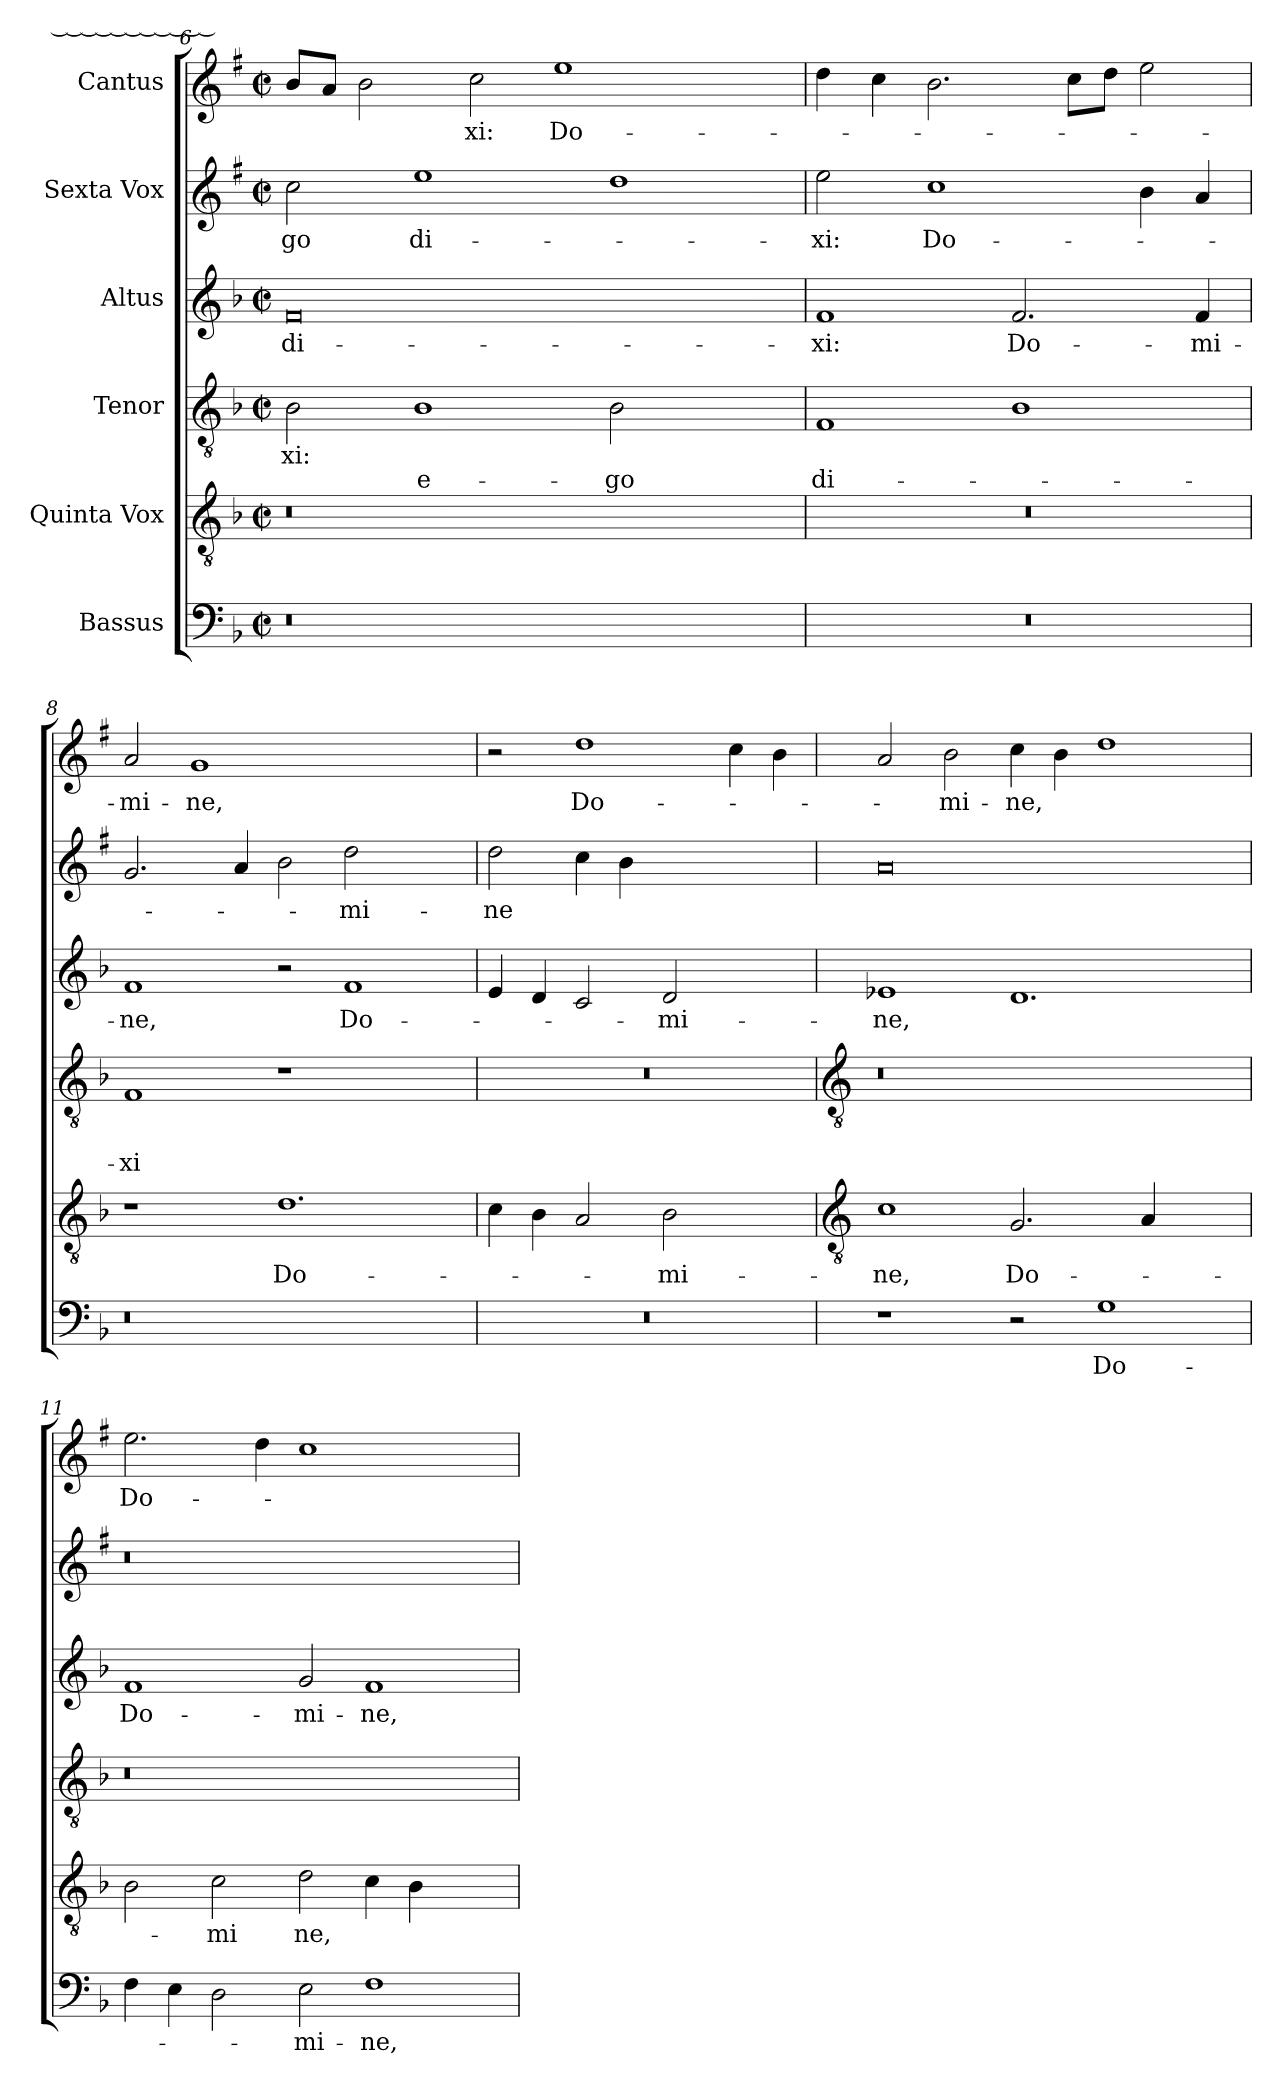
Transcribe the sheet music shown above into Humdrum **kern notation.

**kern	**text	**kern	**text	**kern	**text	**text	**kern	**text	**kern	**text	**kern	**text
*part6	*part6	*part5	*part5	*part4	*part4	*part4	*part3	*part3	*part2	*part2	*part1	*part1
*staff6	*staff6	*staff5	*staff5	*staff4	*staff4	*staff4	*staff3	*staff3	*staff2	*staff2	*staff1	*staff1
*I"Bassus	*	*I"Quinta Vox	*	*I"Tenor	*	*	*I"Altus	*	*I"Sexta Vox	*	*I"Cantus	*
*clefF4	*	*clefGv2	*	*clefGv2	*	*	*clefG2	*	*clefG2	*	*clefG2	*
*	*	*	*	*	*	*	*	*	*ITrd1c2	*	*ITrd1c2	*
*k[b-]	*	*k[b-]	*	*k[b-]	*	*	*k[b-]	*	*k[b-]	*	*k[b-]	*
*F:	*	*F:	*	*F:	*	*	*F:	*	*F:	*	*F:	*
*M4/2	*	*M4/2	*	*M4/2	*	*	*M4/2	*	*M4/2	*	*M4/2	*
*met(c|)	*	*met(c|)	*	*met(c|)	*	*	*met(c|)	*	*met(c|)	*	*met(c|)	*
=6	=6	=6	=6	=6	=6	=6	=6	=6	=6	=6	=6	=6
!	!	!	!	!	!LO:LY:b	!	!	!LO:LY:b	!	!LO:LY:b	!	!
0r	.	0r	.	2B-	-xi:	.	0f	di-	2b-	-go	8aL	.
.	.	.	.	.	.	.	.	.	.	.	8gJ	.
.	.	.	.	.	.	.	.	.	.	.	2a	.
!	!	!	!	!	!	!LO:LY:b	!	!	!	!LO:LY:b	!	!
.	.	.	.	1B-	.	e-	.	.	1dd	di-	.	.
!	!	!	!	!	!	!	!	!	!	!	!	!LO:LY:b
.	.	.	.	.	.	.	.	.	.	.	2b-	-xi:
!	!	!	!	!	!	!	!	!	!	!	!	!LO:LY:b
.	.	.	.	.	.	.	.	.	.	.	1dd	Do-
!	!	!	!	!	!	!LO:LY:b	!	!	!	!	!	!
.	.	.	.	2B-	.	-go	.	.	1cc	.	.	.
2ryy	.	2ryy	.	2ryy	.	.	2ryy	.	.	.	.	.
.	.	.	.	.	.	.	.	.	.	.	4ryy	.
=7	=7	=7	=7	=7	=7	=7	=7	=7	=7	=7	=7	=7
!	!	!	!	!	!	!LO:LY:b	!	!LO:LY:b	!	!LO:LY:b	!	!
0r	.	0r	.	1F	.	di-	1f	-xi:	2dd	-xi:	4cc	.
.	.	.	.	.	.	.	.	.	.	.	4b-	.
!	!	!	!	!	!	!	!	!	!	!LO:LY:b	!	!
.	.	.	.	.	.	.	.	.	1b-	Do-	2.a	.
!	!	!	!	!	!	!	!	!LO:LY:b	!	!	!	!
.	.	.	.	1B-	.	.	2.f	Do-	.	.	.	.
.	.	.	.	.	.	.	.	.	.	.	8b-L	.
.	.	.	.	.	.	.	.	.	.	.	8ccJ	.
.	.	.	.	.	.	.	.	.	4a	.	2dd	.
!	!	!	!	!	!	!	!	!LO:LY:b	!	!	!	!
.	.	.	.	.	.	.	4f	-mi-	4g	.	.	.
=8	=8	=8	=8	=8	=8	=8	=8	=8	=8	=8	=8	=8
!	!	!	!	!	!	!LO:LY:b	!	!LO:LY:b	!	!	!	!LO:LY:b
0r	.	1r	.	1F	.	-xi	1f	-ne,	2.f	.	2g	-mi-
!	!	!	!	!	!	!	!	!	!	!	!	!LO:LY:b
.	.	.	.	.	.	.	.	.	.	.	1f	-ne,
.	.	.	.	.	.	.	.	.	4g	.	.	.
!	!	!	!LO:LY:b	!	!	!	!	!	!	!	!	!
.	.	1.d	Do-	1r	.	.	2r	.	2a	.	.	.
!	!	!	!	!	!	!	!	!LO:LY:b	!	!LO:LY:b	!	!
.	.	.	.	.	.	.	1f	Do-	2cc	-mi-	1ryy	.
2ryy	.	.	.	2ryy	.	.	.	.	2ryy	.	.	.
!!LO:LB:g=z
=9	=9	=9	=9	=9	=9	=9	=9	=9	=9	=9	=9	=9
!	!	!	!	!	!	!	!	!	!	!LO:LY:b	!	!
0r	.	4c	.	0r	.	.	4e	.	2cc	-ne	2r	.
.	.	4B-	.	.	.	.	4d	.	.	.	.	.
!	!	!	!	!	!	!	!	!	!	!	!	!LO:LY:b
.	.	2A	.	.	.	.	2c	.	4b-	.	1cc	Do-
.	.	.	.	.	.	.	.	.	4a	.	.	.
!	!	!	!LO:LY:b	!	!	!	!	!LO:LY:b	!	!	!	!
.	.	2B-	-mi-	.	.	.	2d	-mi-	1ryy	.	.	.
.	.	2ryy	.	.	.	.	2ryy	.	.	.	4b-	.
.	.	.	.	.	.	.	.	.	.	.	4a	.
!!LO:LB:g=z
=10	=10	=10	=10	=10	=10	=10	=10	=10	=10	=10	=10	=10
*	*	*clefGv2	*	*clefGv2	*	*	*	*	*	*	*	*
!	!	!	!LO:LY:b	!	!	!	!	!LO:LY:b	!	!LO:LY:b	!	!
1r	.	1c	-ne,	0r	.	.	1e-X	-ne,	0g	____________	2g	.
!	!	!	!	!	!	!	!	!	!	!	!	!LO:LY:b
.	.	.	.	.	.	.	.	.	.	.	2a	-mi-
!	!	!	!LO:LY:b	!	!	!	!	!	!	!	!	!LO:LY:b
2r	.	2.G	Do-	.	.	.	1.d	.	.	.	4b-	-ne,
.	.	.	.	.	.	.	.	.	.	.	4a	.
!	!LO:LY:b	!	!	!	!	!	!	!	!	!	!	!
1G	Do-	.	.	.	.	.	.	.	.	.	1cc	.
.	.	4A	.	.	.	.	.	.	.	.	.	.
.	.	2ryy	.	2ryy	.	.	.	.	2ryy	.	.	.
=11	=11	=11	=11	=11	=11	=11	=11	=11	=11	=11	=11	=11
!	!	!	!	!	!	!	!	!LO:LY:b	!	!	!	!LO:LY:b
4F	.	2B-	.	0r	.	.	1f	Do-	0r	.	2.dd	Do-
4E	.	.	.	.	.	.	.	.	.	.	.	.
!	!	!	!LO:LY:b	!	!	!	!	!	!	!	!	!
2D	.	2c	-mi	.	.	.	.	.	.	.	.	.
.	.	.	.	.	.	.	.	.	.	.	4cc	.
!	!LO:LY:b	!	!LO:LY:b	!	!	!	!	!LO:LY:b	!	!	!	!
2E	-mi-	2d	ne,	.	.	.	2g	-mi-	.	.	1b-	.
!	!LO:LY:b	!	!	!	!	!	!	!LO:LY:b	!	!	!	!
1F	-ne,	4c	.	.	.	.	1f	-ne,	.	.	.	.
.	.	4B-	.	.	.	.	.	.	.	.	.	.
.	.	2ryy	.	2ryy	.	.	.	.	2ryy	.	2ryy	.
=	=	=	=	=	=	=	=	=	=	=	=	=
*-	*-	*-	*-	*-	*-	*-	*-	*-	*-	*-	*-	*-
